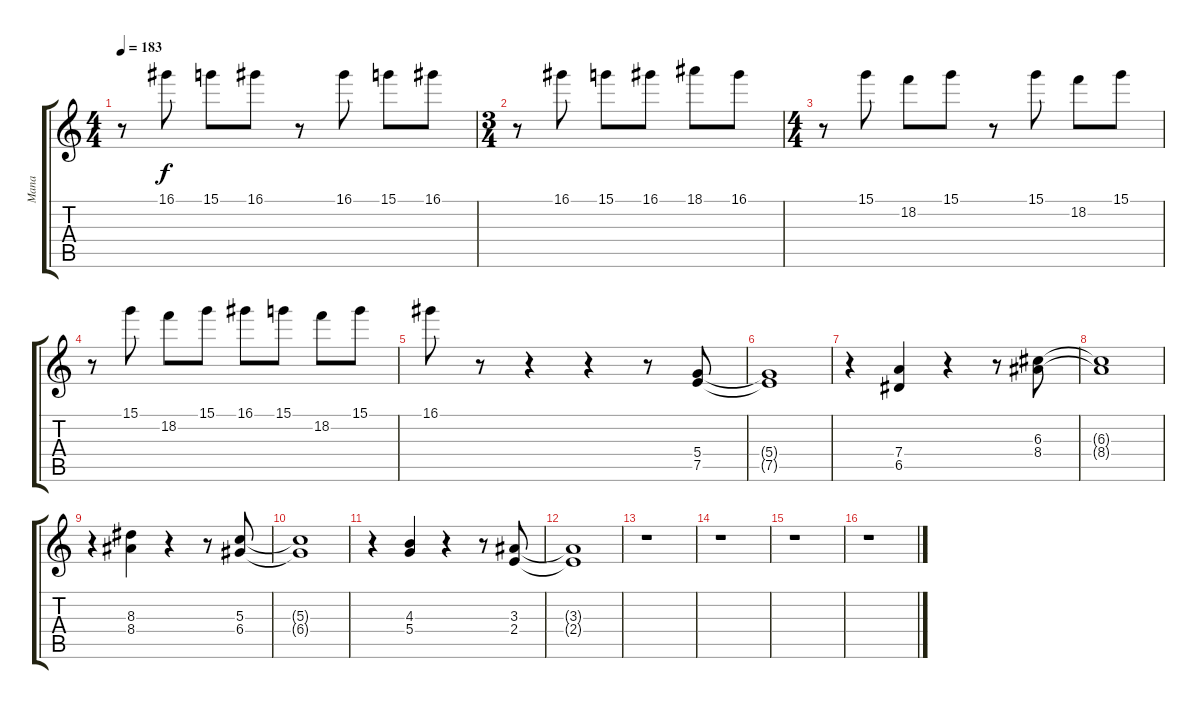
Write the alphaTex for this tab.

\track ("Mana" "Mana") {instrument distortionguitar}
\staff {score tabs}
\tuning (E4 B3 G3 D3 A2 E2) {hide}
\ts (4 4)
\tempo 183
\clef g2
\ks c
r.8{dy f} 16.1.8 15.1.8 16.1.8 r.8 16.1.8 15.1.8 16.1.8 |
\ts (3 4)
r.8 16.1.8 15.1.8 16.1.8 18.1.8 16.1.8 |
\ts (4 4)
r.8 15.1.8 18.2.8 15.1.8 r.8 15.1.8 18.2.8 15.1.8 |
r.8 15.1.8 18.2.8 15.1.8 16.1.8 15.1.8 18.2.8 15.1.8 |
16.1.8 r.8 r.4 r.4 r.8 (5.4 7.5).8 |
(5.4{t} 7.5{t}).1 |
r.4 (7.4 6.5).4 r.4 r.8 (6.3 8.4).8 |
(6.3{t} 8.4{t}).1 |
r.4 (8.3 8.4).4 r.4 r.8 (5.3 6.4).8 |
(5.3{t} 6.4{t}).1 |
r.4 (4.3 5.4).4 r.4 r.8 (3.3 2.4).8 |
(3.3{t} 2.4{t}).1 |
r.1 |
r.1 |
r.1 |
r.1
